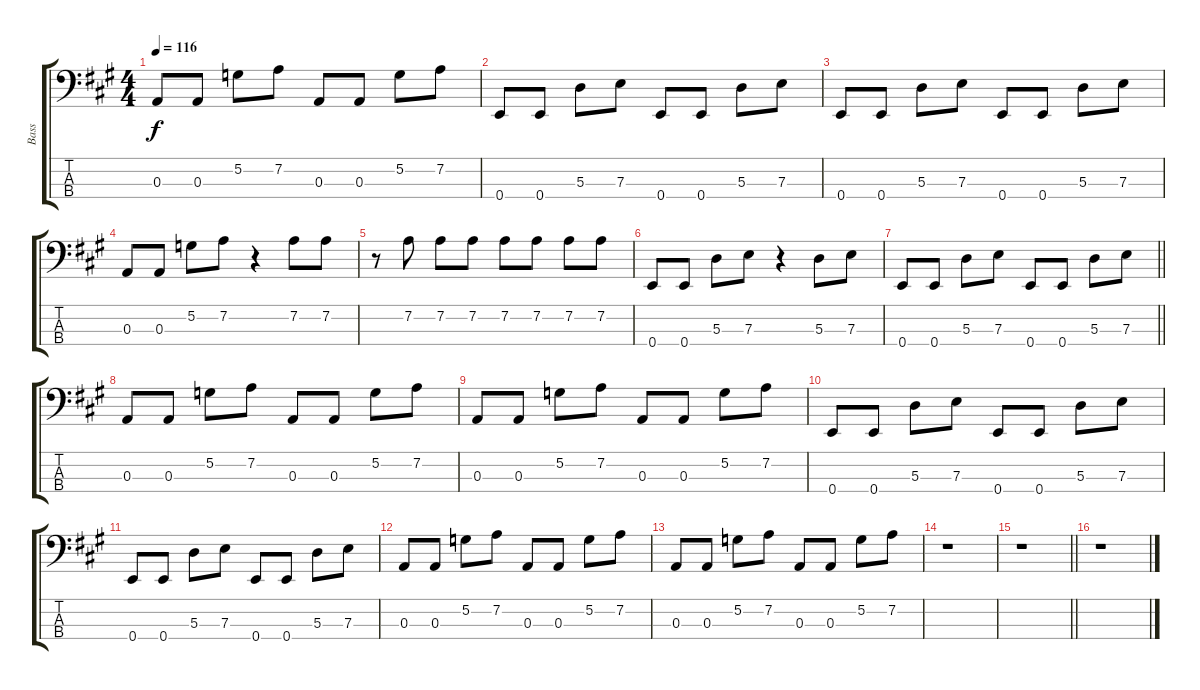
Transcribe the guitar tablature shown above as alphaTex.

\track ("Bass" "Bass") {instrument electricbassfinger}
\staff {score tabs}
\tuning (G2 D2 A1 E1) {hide}
\ts (4 4)
\tempo 116
\clef f4
\ks a
0.3.8{dy f} 0.3.8 5.2.8 7.2.8 0.3.8 0.3.8 5.2.8 7.2.8 |
0.4.8 0.4.8 5.3.8 7.3.8 0.4.8 0.4.8 5.3.8 7.3.8 |
0.4.8 0.4.8 5.3.8 7.3.8 0.4.8 0.4.8 5.3.8 7.3.8 |
0.3.8 0.3.8 5.2.8 7.2.8 r.4 7.2.8 7.2.8 |
r.8 7.2.8 7.2.8 7.2.8 7.2.8 7.2.8 7.2.8 7.2.8 |
0.4.8 0.4.8 5.3.8 7.3.8 r.4 5.3.8 7.3.8 |
\barLineRight lightlight
0.4.8 0.4.8 5.3.8 7.3.8 0.4.8 0.4.8 5.3.8 7.3.8 |
0.3.8 0.3.8 5.2.8 7.2.8 0.3.8 0.3.8 5.2.8 7.2.8 |
0.3.8 0.3.8 5.2.8 7.2.8 0.3.8 0.3.8 5.2.8 7.2.8 |
0.4.8 0.4.8 5.3.8 7.3.8 0.4.8 0.4.8 5.3.8 7.3.8 |
0.4.8 0.4.8 5.3.8 7.3.8 0.4.8 0.4.8 5.3.8 7.3.8 |
0.3.8 0.3.8 5.2.8 7.2.8 0.3.8 0.3.8 5.2.8 7.2.8 |
0.3.8 0.3.8 5.2.8 7.2.8 0.3.8 0.3.8 5.2.8 7.2.8 |
r.1 |
\barLineRight lightlight
r.1 |
r.1
